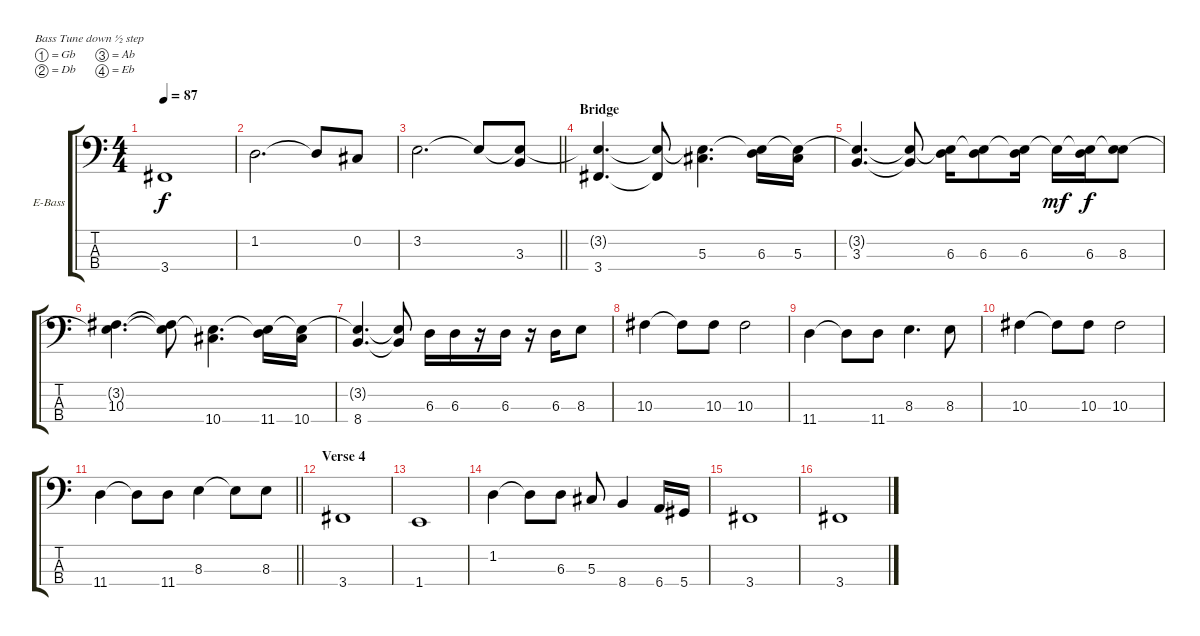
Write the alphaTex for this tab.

\bracketExtendMode groupsimilarinstruments
\firstSystemTrackNameOrientation horizontal
\otherSystemsTrackNameOrientation horizontal
\track ("Duff (Bass)" "E-Bass") {instrument electricbasspick}
\staff {score tabs}
\tuning (Gb2 Db2 Ab1 Eb1)
\ts (4 4)
\tempo 87
\clef f4
\ks c
3.4.1{dy f} |
1.2.2{d} 1.2{t}.8 0.2.8 |
\barLineRight lightlight
3.2.2{d} 3.2{t}.8 (3.3 3.2{t}).8 |
\section ("" "Bridge")
(3.4 3.2{t}).4{d} (3.4{t} 3.2{t}).8 (5.3 3.2{t}).4{d} (6.3 3.2{t}).16 (5.3 3.2{t}).16 |
(3.3 3.2{t}).4{d} (3.3{t} 3.2{t}).8 (6.3 3.2{t}).16 (6.3 3.2{t}).8 (6.3 3.2{t}).16 3.2{t}.16{dy mf} (6.3 3.2{t}).16{dy f} (8.3 3.2{t}).8 |
(10.3 3.2{t}).4{d} (10.3{t} 3.2{t}).8 (10.4 3.2{t}).4{d} (11.4 3.2{t}).16 (10.4 3.2{t}).16 |
(8.4 3.2{t}).4{d} (3.2{t} 8.4{t}).8 6.3.16 6.3.16 r.16 6.3.16 r.16 6.3.16 8.3.8 |
10.3.4 10.3{t}.8 10.3.8 10.3.2 |
11.4.4 11.4{t}.8 11.4.8 8.3.4{d} 8.3.8 |
10.3.4 10.3{t}.8 10.3.8 10.3.2 |
\barLineRight lightlight
11.4.4 11.4{t}.8 11.4.8 8.3.4 8.3{t}.8 8.3.8 |
\section ("" "Verse 4")
3.4.1 |
1.4.1 |
1.2.4 1.2{t}.8 6.3.8 5.3.8 8.4.4 6.4.16 5.4.16 |
3.4.1 |
3.4.1
